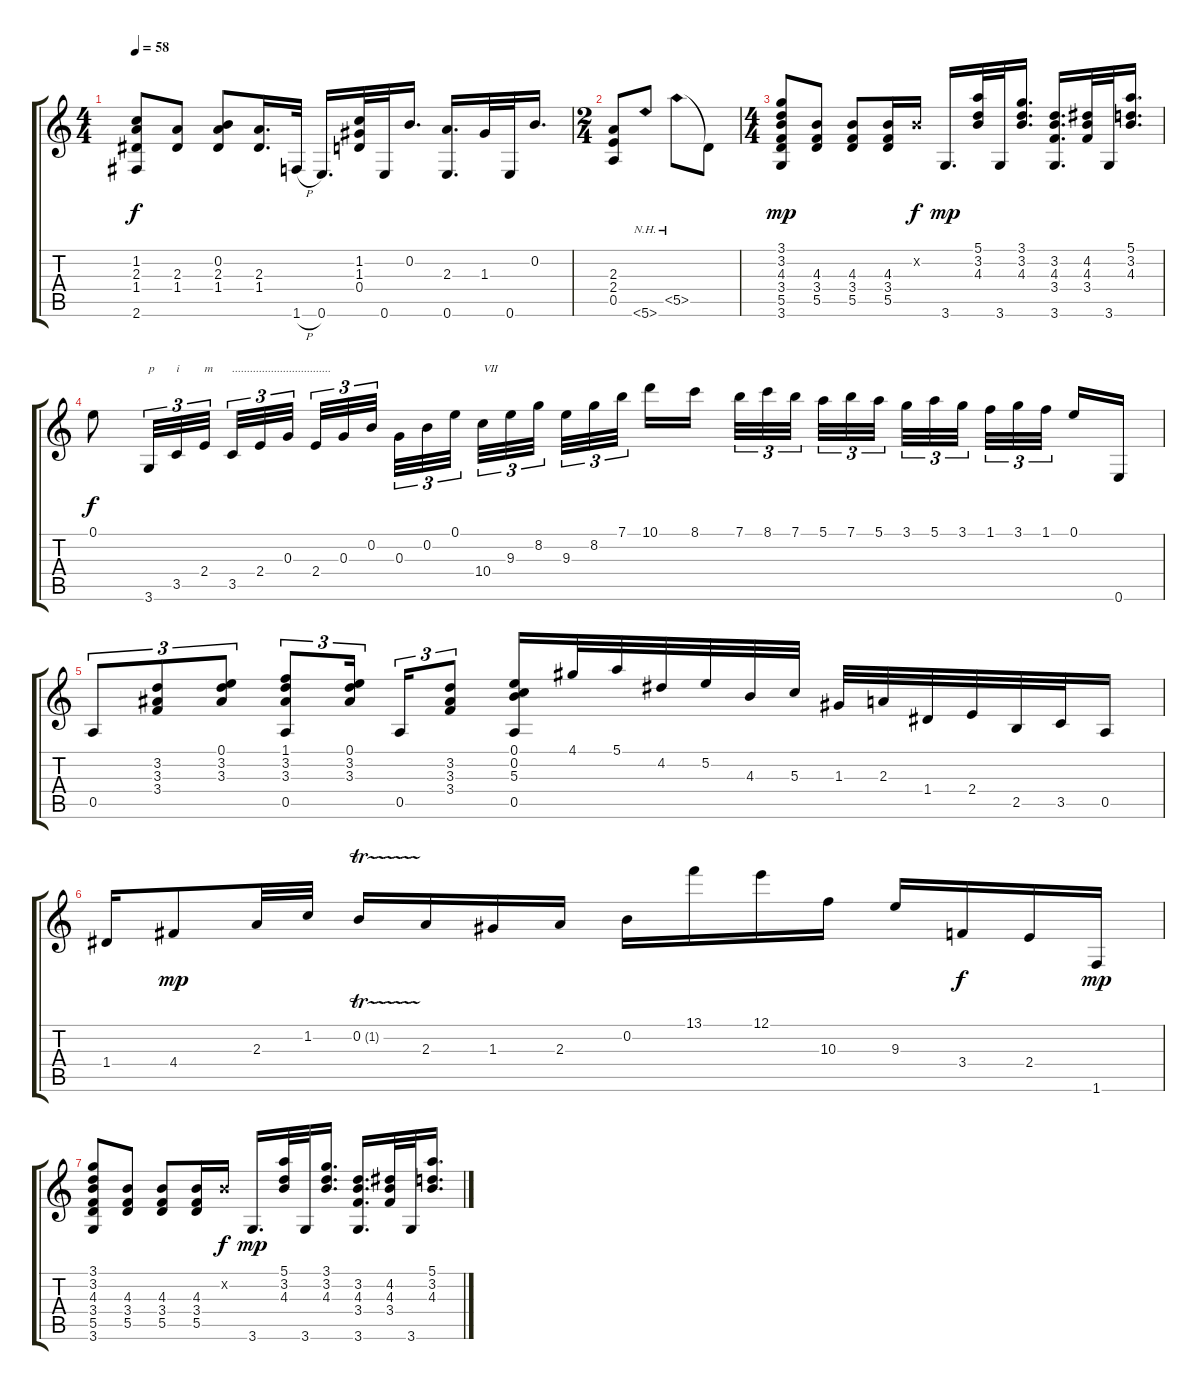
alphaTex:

\track "" {instrument acousticguitarnylon}
\staff {score tabs}
\tuning (E4 B3 G3 D3 A2 E2) {hide}
\ts (4 4)
\tempo 58
\clef g2
\ks c
(1.2 2.3 1.4 2.6).8{dy f} (2.3 1.4).8 (0.2 2.3 1.4).8 (2.3 1.4).16{d} 1.6{h}.32 0.6.16{d} (1.2 1.3 0.4).32 0.6.32 0.2.16{d} (2.3 0.6).16{d} 1.3.32 0.6.32 0.2.16{d} |
\ts (2 4)
(2.3 2.4 0.5).8 5.6{nh}.8 5.5{nh}.8 5.5{t}.8 |
\ts (4 4)
(3.1 3.2 4.3 3.4 5.5 3.6).8{dy mp} (4.3 3.4 5.5).8 (4.3 3.4 5.5).8 (4.3 3.4 5.5).16 0.2{x}.16{dy f instrument woodblock} 3.6.16{d dy mp instrument acousticguitarnylon} (5.1 3.2 4.3).32 3.6.32 (3.1 3.2 4.3).16{d} (3.2 4.3 3.4 3.6).16{d} (4.2 4.3 3.4).32 3.6.32 (5.1 3.2 4.3).16{d} |
0.1.8{dy f} 3.6.32{tu (3 2) txt "p"} 3.5.32{tu (3 2) txt "i"} 2.4.32{tu (3 2) txt "m" beam splitsecondary} 3.5.32{tu (3 2) txt "................................."} 2.4.32{tu (3 2)} 0.3.32{tu (3 2)} 2.4.32{tu (3 2)} 0.3.32{tu (3 2)} 0.2.32{tu (3 2) beam splitsecondary} 0.3.32{tu (3 2)} 0.2.32{tu (3 2)} 0.1.32{tu (3 2) beam splitsecondary} 10.4.32{tu (3 2) txt "VII"} 9.3.32{tu (3 2)} 8.2.32{tu (3 2) beam splitsecondary} 9.3.32{tu (3 2)} 8.2.32{tu (3 2)} 7.1.32{tu (3 2)} 10.1.16 8.1.16{beam splitsecondary} 7.1.32{tu (3 2)} 8.1.32{tu (3 2)} 7.1.32{tu (3 2) beam splitsecondary} 5.1.32{tu (3 2)} 7.1.32{tu (3 2)} 5.1.32{tu (3 2)} 3.1.32{tu (3 2)} 5.1.32{tu (3 2)} 3.1.32{tu (3 2) beam splitsecondary} 1.1.32{tu (3 2)} 3.1.32{tu (3 2)} 1.1.32{tu (3 2) beam splitsecondary} 0.1.16 0.6.16 |
0.5.8{tu (3 2)} (3.2 3.3 3.4).8{tu (3 2)} (0.1 3.2 3.3).8{tu (3 2)} (1.1 3.2 3.3 0.5).8{tu (3 2)} (0.1 3.2 3.3).16{tu (3 2) beam splitsecondary} 0.5.16{tu (3 2)} (3.2 3.3 3.4).8{tu (3 2)} (0.1 0.2 5.3 0.5).16 4.1.32 5.1.32 4.2.32 5.2.32 4.3.32 5.3.32 1.3.32 2.3.32 1.4.32 2.4.32 2.5.32 3.5.32 0.5.16 |
1.4.16 4.4.8{dy mp} 2.3.32 1.2.32 0.2{tr (1 32)}.16 2.3.16 1.3.16 2.3.16 0.2.16 13.1.16 12.1.16 10.3.16 9.3.16 3.4.16{dy f} 2.4.16 1.6.16{dy mp} |
(3.1 3.2 4.3 3.4 5.5 3.6).8 (4.3 3.4 5.5).8 (4.3 3.4 5.5).8 (4.3 3.4 5.5).16 0.2{x}.16{dy f instrument woodblock} 3.6.16{d dy mp instrument acousticguitarnylon} (5.1 3.2 4.3).32 3.6.32 (3.1 3.2 4.3).16{d} (3.2 4.3 3.4 3.6).16{d} (4.2 4.3 3.4).32 3.6.32 (5.1 3.2 4.3).16{d}
